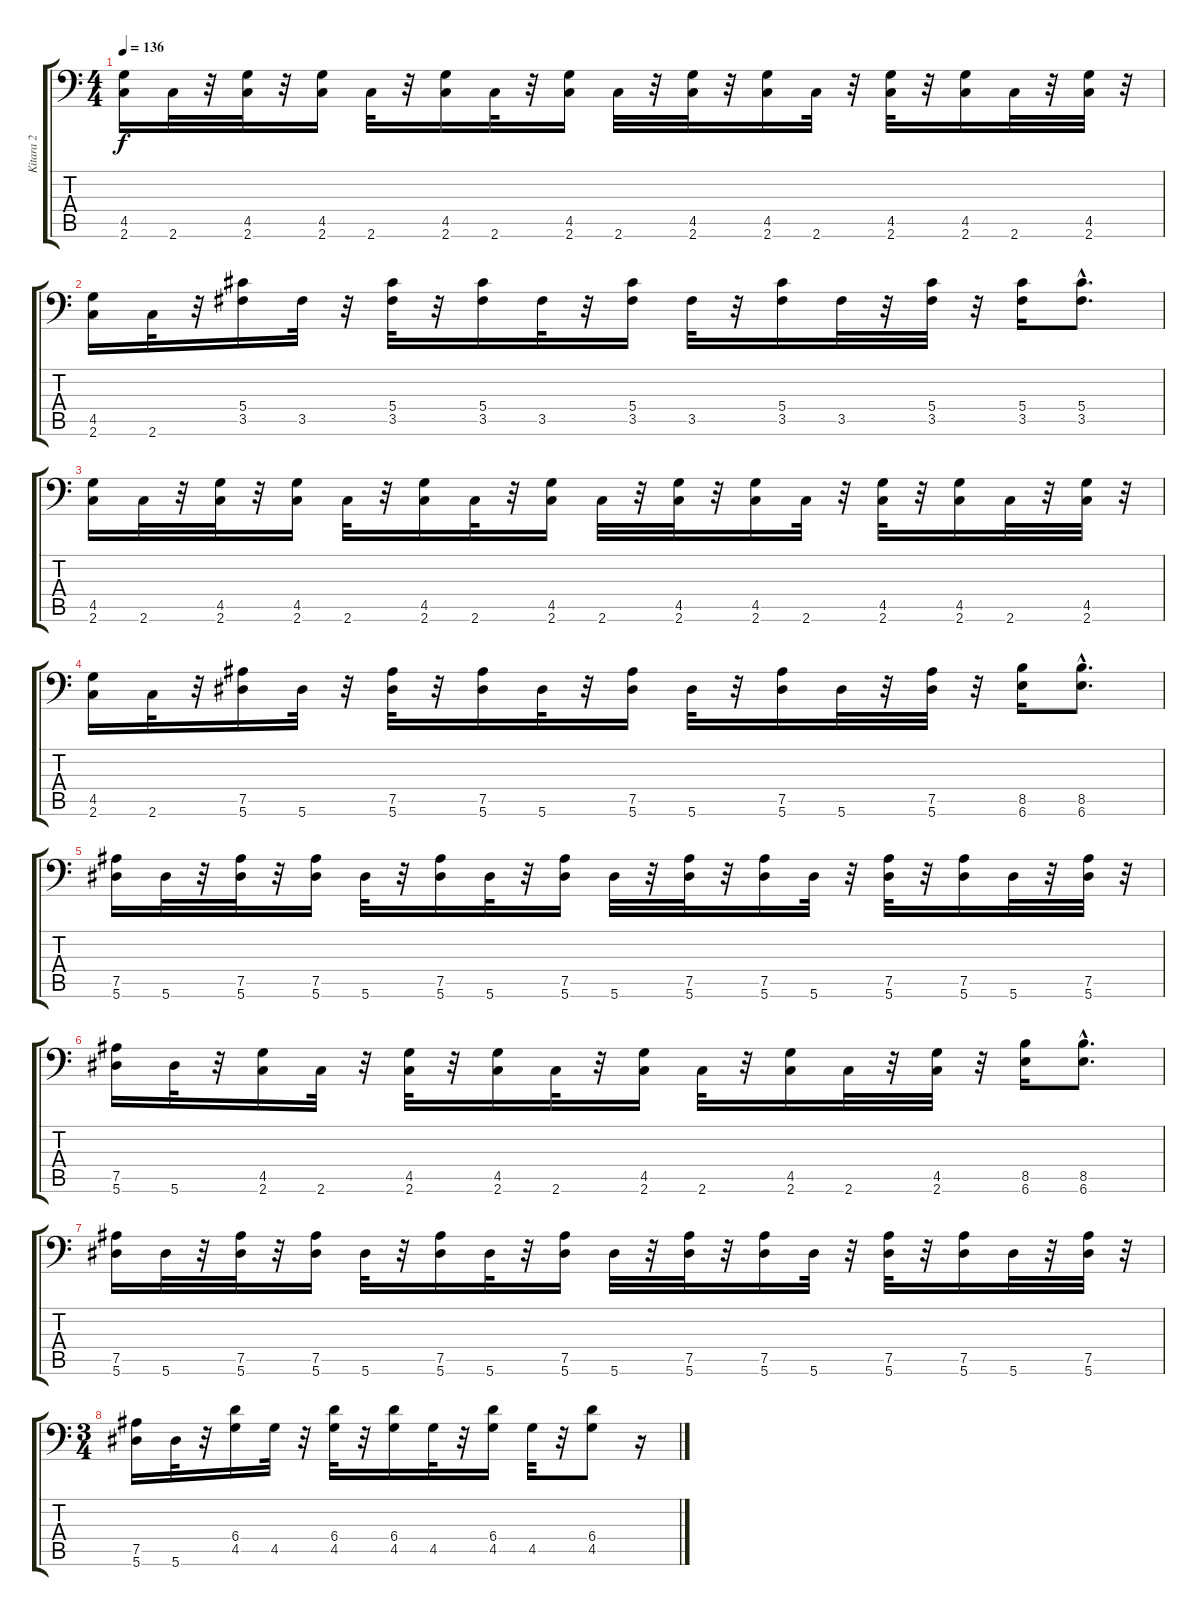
\track ("Kitara 2" "Kitara 2") {instrument distortionguitar}
\staff {score tabs}
\tuning (Bb3 F3 Db3 Ab2 Eb2 Bb1) {hide}
\ts (4 4)
\tempo 136
\clef f4
\ks c
(4.5 2.6).16{dy f} 2.6.32 r.32 (4.5 2.6).32 r.32 (4.5 2.6).16 2.6.32 r.32 (4.5 2.6).16 2.6.32 r.32 (4.5 2.6).16 2.6.32 r.32 (4.5 2.6).32 r.32 (4.5 2.6).16 2.6.32 r.32 (4.5 2.6).32 r.32 (4.5 2.6).16 2.6.32 r.32 (4.5 2.6).32 r.32 |
(4.5 2.6).16 2.6.32 r.32 (5.4 3.5).16 3.5.32 r.32 (5.4 3.5).32 r.32 (5.4 3.5).16 3.5.32 r.32 (5.4 3.5).16 3.5.32 r.32 (5.4 3.5).16 3.5.32 r.32 (5.4 3.5).32 r.32 (5.4 3.5).16 (5.4{hac} 3.5{hac}).8{d} |
(4.5 2.6).16 2.6.32 r.32 (4.5 2.6).32 r.32 (4.5 2.6).16 2.6.32 r.32 (4.5 2.6).16 2.6.32 r.32 (4.5 2.6).16 2.6.32 r.32 (4.5 2.6).32 r.32 (4.5 2.6).16 2.6.32 r.32 (4.5 2.6).32 r.32 (4.5 2.6).16 2.6.32 r.32 (4.5 2.6).32 r.32 |
(4.5 2.6).16 2.6.32 r.32 (7.5 5.6).16 5.6.32 r.32 (7.5 5.6).32 r.32 (7.5 5.6).16 5.6.32 r.32 (7.5 5.6).16 5.6.32 r.32 (7.5 5.6).16 5.6.32 r.32 (7.5 5.6).32 r.32 (8.5 6.6).16 (8.5{hac} 6.6{hac}).8{d} |
(7.5 5.6).16 5.6.32 r.32 (7.5 5.6).32 r.32 (7.5 5.6).16 5.6.32 r.32 (7.5 5.6).16 5.6.32 r.32 (7.5 5.6).16 5.6.32 r.32 (7.5 5.6).32 r.32 (7.5 5.6).16 5.6.32 r.32 (7.5 5.6).32 r.32 (7.5 5.6).16 5.6.32 r.32 (7.5 5.6).32 r.32 |
(7.5 5.6).16 5.6.32 r.32 (4.5 2.6).16 2.6.32 r.32 (4.5 2.6).32 r.32 (4.5 2.6).16 2.6.32 r.32 (4.5 2.6).16 2.6.32 r.32 (4.5 2.6).16 2.6.32 r.32 (4.5 2.6).32 r.32 (8.5 6.6).16 (8.5{hac} 6.6{hac}).8{d} |
(7.5 5.6).16 5.6.32 r.32 (7.5 5.6).32 r.32 (7.5 5.6).16 5.6.32 r.32 (7.5 5.6).16 5.6.32 r.32 (7.5 5.6).16 5.6.32 r.32 (7.5 5.6).32 r.32 (7.5 5.6).16 5.6.32 r.32 (7.5 5.6).32 r.32 (7.5 5.6).16 5.6.32 r.32 (7.5 5.6).32 r.32 |
\ts (3 4)
(7.5 5.6).16 5.6.32 r.32 (6.4 4.5).16 4.5.32 r.32 (6.4 4.5).32 r.32 (6.4 4.5).16 4.5.32 r.32 (6.4 4.5).16 4.5.32 r.32 (6.4 4.5).8 r.16
